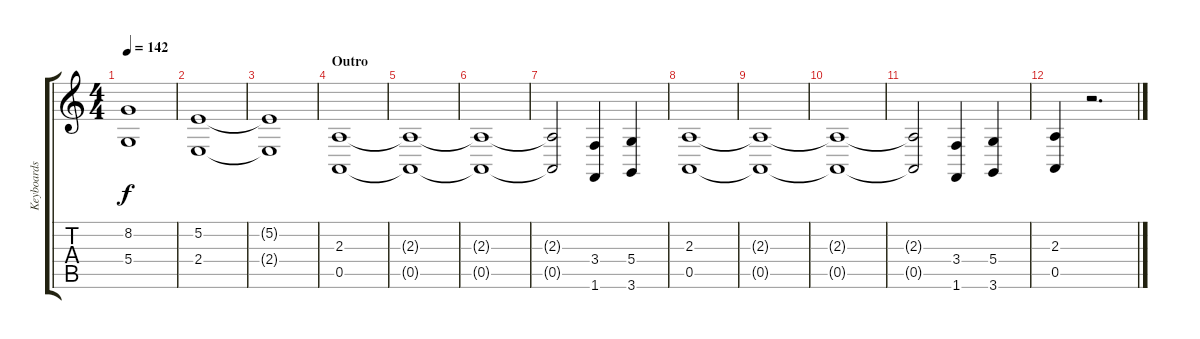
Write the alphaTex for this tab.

\track ("Keyboards" "Keyboards") {instrument stringensemble1}
\staff {score tabs}
\tuning (E4 B3 G3 D3 A2 E2) {hide}
\ts (4 4)
\tempo 142
\clef g2
\ks c
(8.2 5.4).1{dy f} |
(5.2 2.4).1 |
(5.2{t} 2.4{t}).1 |
\section ("" "Outro")
(2.3 0.5).1 |
(2.3{t} 0.5{t}).1 |
(2.3{t} 0.5{t}).1 |
(2.3{t} 0.5{t}).2 (3.4 1.6).4 (5.4 3.6).4 |
(2.3 0.5).1 |
(2.3{t} 0.5{t}).1 |
(2.3{t} 0.5{t}).1 |
(2.3{t} 0.5{t}).2 (3.4 1.6).4 (5.4 3.6).4 |
(2.3 0.5).4 r.2{d}
